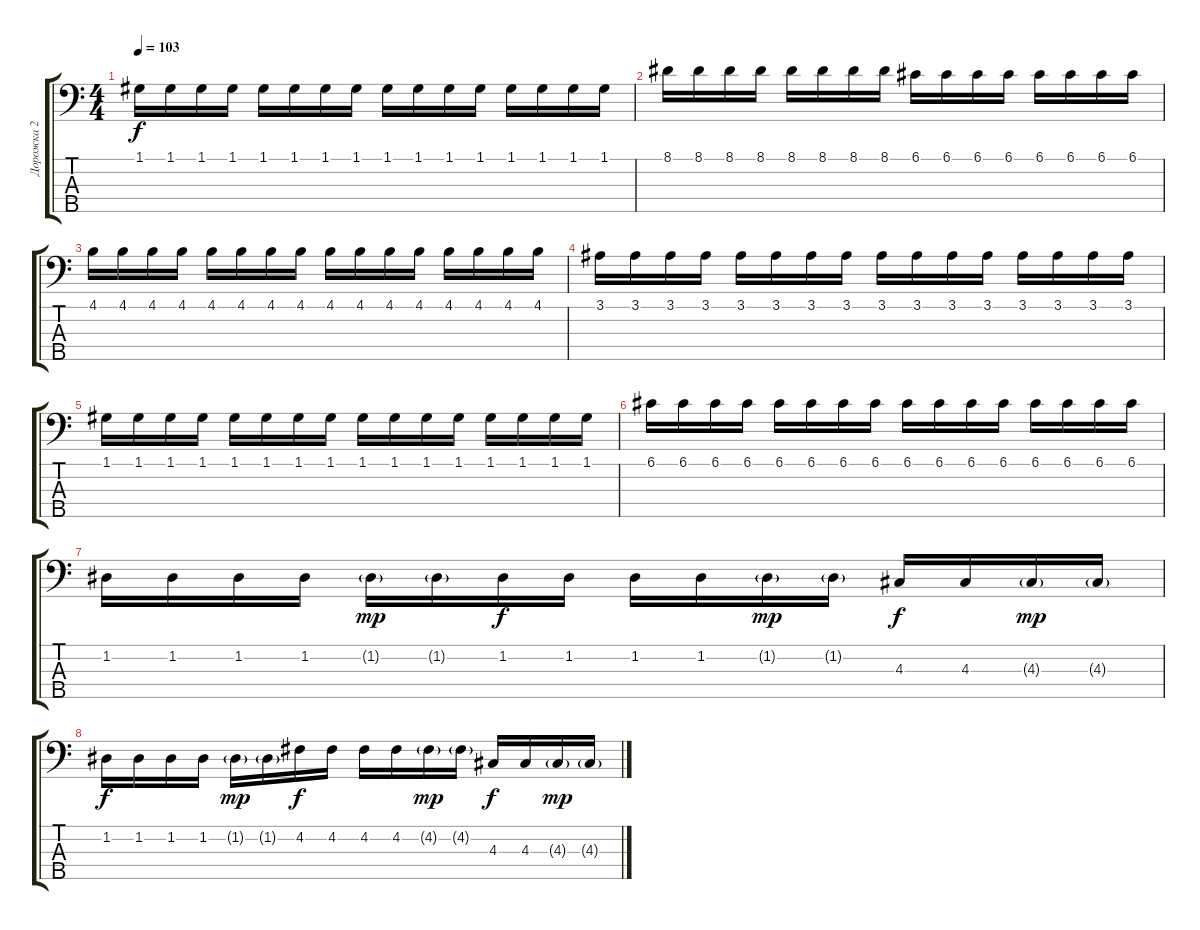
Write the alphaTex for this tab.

\track ("Дорожка 2" "Дорожка 2") {instrument electricguitarjazz}
\staff {score tabs}
\tuning (G2 D2 A1 E1 B0) {hide}
\ts (4 4)
\tempo 103
\clef f4
\ks c
1.1.16{dy f} 1.1.16 1.1.16 1.1.16 1.1.16 1.1.16 1.1.16 1.1.16 1.1.16 1.1.16 1.1.16 1.1.16 1.1.16 1.1.16 1.1.16 1.1.16 |
8.1.16 8.1.16 8.1.16 8.1.16 8.1.16 8.1.16 8.1.16 8.1.16 6.1.16 6.1.16 6.1.16 6.1.16 6.1.16 6.1.16 6.1.16 6.1.16 |
4.1.16 4.1.16 4.1.16 4.1.16 4.1.16 4.1.16 4.1.16 4.1.16 4.1.16 4.1.16 4.1.16 4.1.16 4.1.16 4.1.16 4.1.16 4.1.16 |
3.1.16 3.1.16 3.1.16 3.1.16 3.1.16 3.1.16 3.1.16 3.1.16 3.1.16 3.1.16 3.1.16 3.1.16 3.1.16 3.1.16 3.1.16 3.1.16 |
1.1.16 1.1.16 1.1.16 1.1.16 1.1.16 1.1.16 1.1.16 1.1.16 1.1.16 1.1.16 1.1.16 1.1.16 1.1.16 1.1.16 1.1.16 1.1.16 |
6.1.16 6.1.16 6.1.16 6.1.16 6.1.16 6.1.16 6.1.16 6.1.16 6.1.16 6.1.16 6.1.16 6.1.16 6.1.16 6.1.16 6.1.16 6.1.16 |
1.2.16 1.2.16 1.2.16 1.2.16 1.2{g}.16{dy mp} 1.2{g}.16 1.2.16{dy f} 1.2.16 1.2.16 1.2.16 1.2{g}.16{dy mp} 1.2{g}.16 4.3.16{dy f} 4.3.16 4.3{g}.16{dy mp} 4.3{g}.16 |
1.2.16{dy f} 1.2.16 1.2.16 1.2.16 1.2{g}.16{dy mp} 1.2{g}.16 4.2.16{dy f} 4.2.16 4.2.16 4.2.16 4.2{g}.16{dy mp} 4.2{g}.16 4.3.16{dy f} 4.3.16 4.3{g}.16{dy mp} 4.3{g}.16
